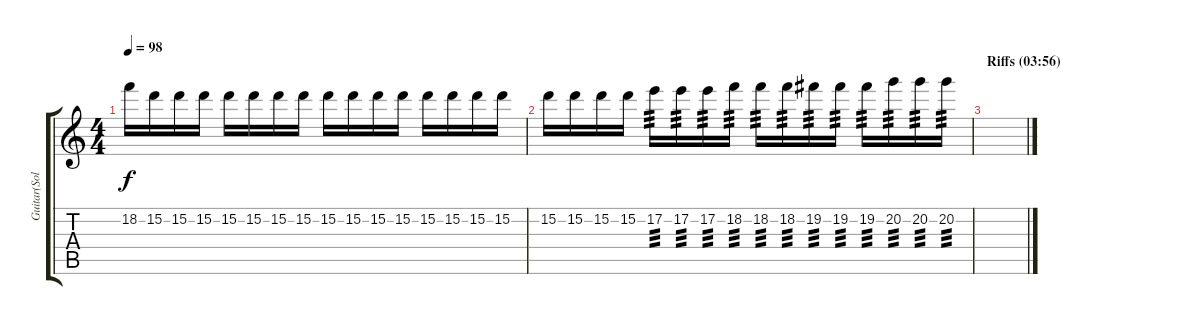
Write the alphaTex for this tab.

\track ("Guitar(Solo) (Slash)" "Guitar(Sol") {instrument distortionguitar}
\staff {score tabs}
\tuning (E4 B3 G3 D3 A2 D2) {hide}
\ts (4 4)
\tempo 98
\clef g2
\ks c
18.2.16{dy f} 15.2.16 15.2.16 15.2.16 15.2.16 15.2.16 15.2.16 15.2.16 15.2.16 15.2.16 15.2.16 15.2.16 15.2.16 15.2.16 15.2.16 15.2.16 |
15.2.16 15.2.16 15.2.16 15.2.16 17.2.16{tp 3} 17.2.16{tp 3} 17.2.16{tp 3} 18.2.16{tp 3} 18.2.16{tp 3} 18.2.16{tp 3} 19.2.16{tp 3} 19.2.16{tp 3} 19.2.16{tp 3} 20.2.16{tp 3} 20.2.16{tp 3} 20.2.16{tp 3} |
\section ("" "Riffs (03:56)")
